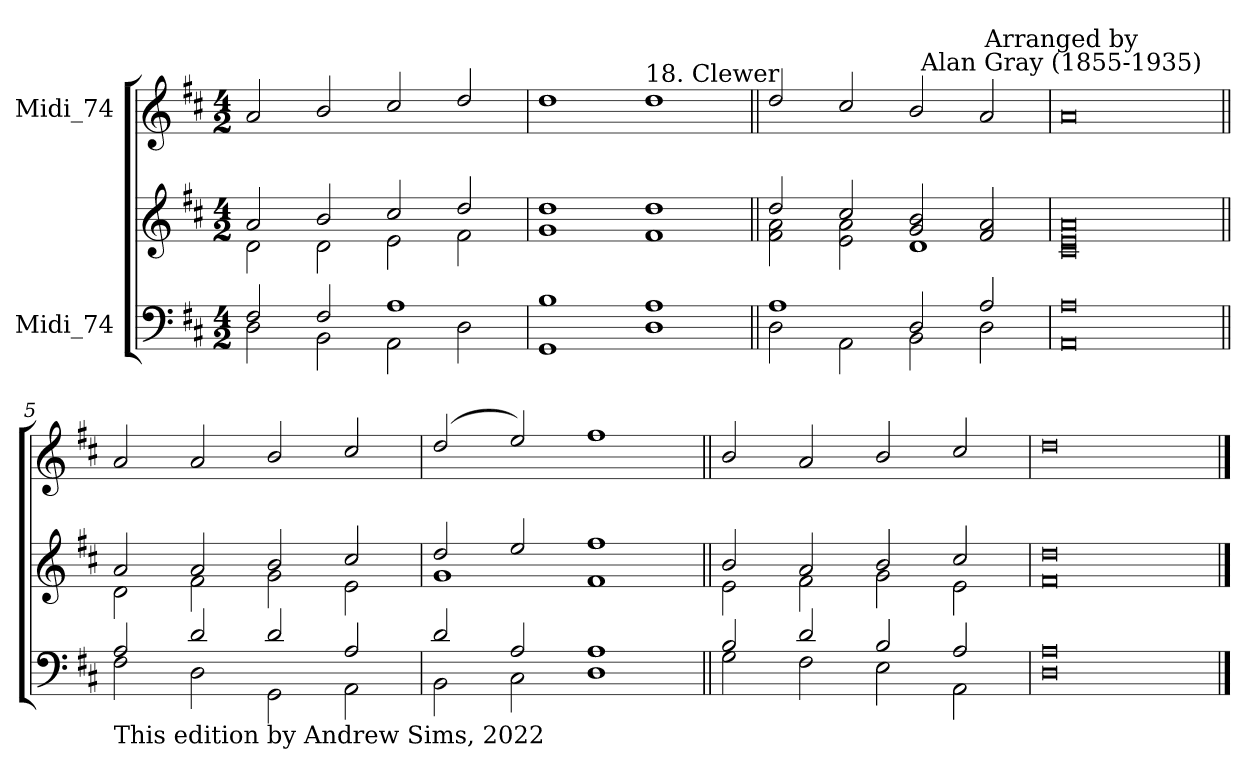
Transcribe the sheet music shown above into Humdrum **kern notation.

**kern	**kern	**kern
*part2	*part2	*part1
*staff3	*staff2	*staff1
*I"Midi_74	*	*I"Midi_74
*clefF4	*clefG2	*clefG2
*k[f#c#]	*k[f#c#]	*k[f#c#]
*D:	*D:	*D:
*M4/2	*M4/2	*M4/2
=1	=1	=1
*^	*^	*^
*	*^	*	*^	*	*
2F#/	0ryy	2D\	2a/	0ryy	2d\	2a	0ryy
2F#/	.	2BB\	2b/	.	2d\	2b/	.
1A/	.	2AA\	2cc#/	.	2e\	2cc#	.
.	.	2D\	2dd/	.	2f#\	2dd	.
=2	=2	=2	=2	=2	=2	=2	=2
1B/	0ryy	1GG\	1dd/	0ryy	1g\	1dd	0ryy
!	!	!	!	!	!	!LO:TX:a:t=18. Clewer	!
1A/	.	1D\	1dd/	.	1f#\	1dd	.
=3||	=3||	=3||	=3||	=3||	=3||	=3||	=3||
1A/	0ryy	2D\	2dd/	0ryy	2f#\ 2a\	2dd	0ryy
.	.	2AA\	2cc#/	.	2e\ 2a\	2cc#	.
2D/	.	2BB\	2g/ 2b/	.	1d\	2b/	.
2A/	.	2D\	2f#/ 2a/	.	.	2a	.
=4	=4	=4	=4	=4	=4	=4	=4
!	!	!	!	!	!	!LO:TX:a:cj:t=Arranged by\nAlan Gray (1855-1935)	!
0A/	0ryy	0AA\	0a/	0e\	0c#\	0a	0ryy
!!LO:LB:g=z	!!
=5||	=5||	=5||	=5||	=5||	=5||	=5||	=5||
!LO:TX:b:t=This edition by Andrew Sims, 2022	!	!	!	!	!	!	!
2A/	0ryy	2F#\	2a/	0ryy	2d\	2a	0ryy
2d/	.	2D\	2a/	.	2f#\	2a	.
2d/	.	2GG\	2b/	.	2g\	2b	.
2A/	.	2AA\	2cc#/	.	2e\	2cc#	.
=6	=6	=6	=6	=6	=6	=6	=6
2d/	0ryy	2BB\	2dd/	0ryy	1g\	(>2dd	0ryy
2A/	.	2C#\	2ee/	.	.	2ee)	.
1A/	.	1D\	1ff#/	.	1f#\	1ff#	.
=7||	=7||	=7||	=7||	=7||	=7||	=7||	=7||
2B/	0ryy	2G\	2b/	0ryy	2e\	2b/	0ryy
2d/	.	2F#\	2a/	.	2f#\	2a	.
2B/	.	2E\	2b/	.	2g\	2b	.
2A/	.	2AA\	2cc#/	.	2e\	2cc#	.
=8	=8	=8	=8	=8	=8	=8	=8
0A/	0ryy	0D\	0dd/	0ryy	0f#\	0dd	0ryy
*v	*v	*v	*	*	*	*v	*v
*	*v	*v	*v	*
==	==	==
*-	*-	*-
